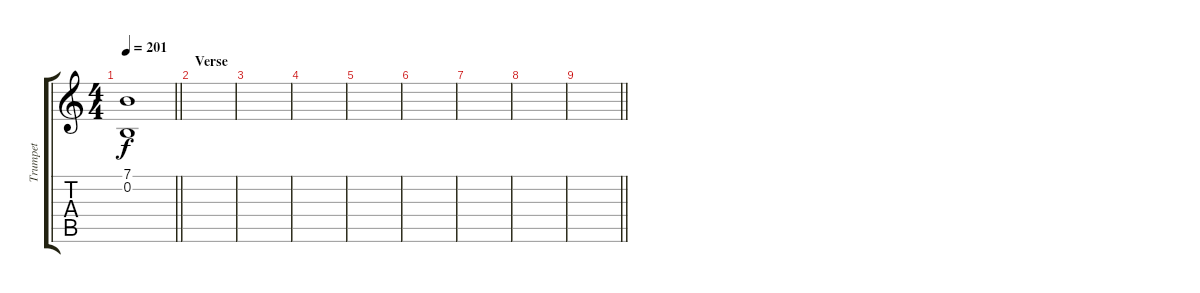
\track ("Trumpet" "Trumpet") {instrument trombone}
\staff {score tabs}
\tuning (E4 B3 G3 D3 A2 E2) {hide}
\ts (4 4)
\tempo 201
\clef g2
\barLineRight lightlight
\ks c
(7.1{t} 0.2{t}).1{dy f} |
\section ("" "Verse")
|
|
|
|
|
|
|
\barLineRight lightlight
